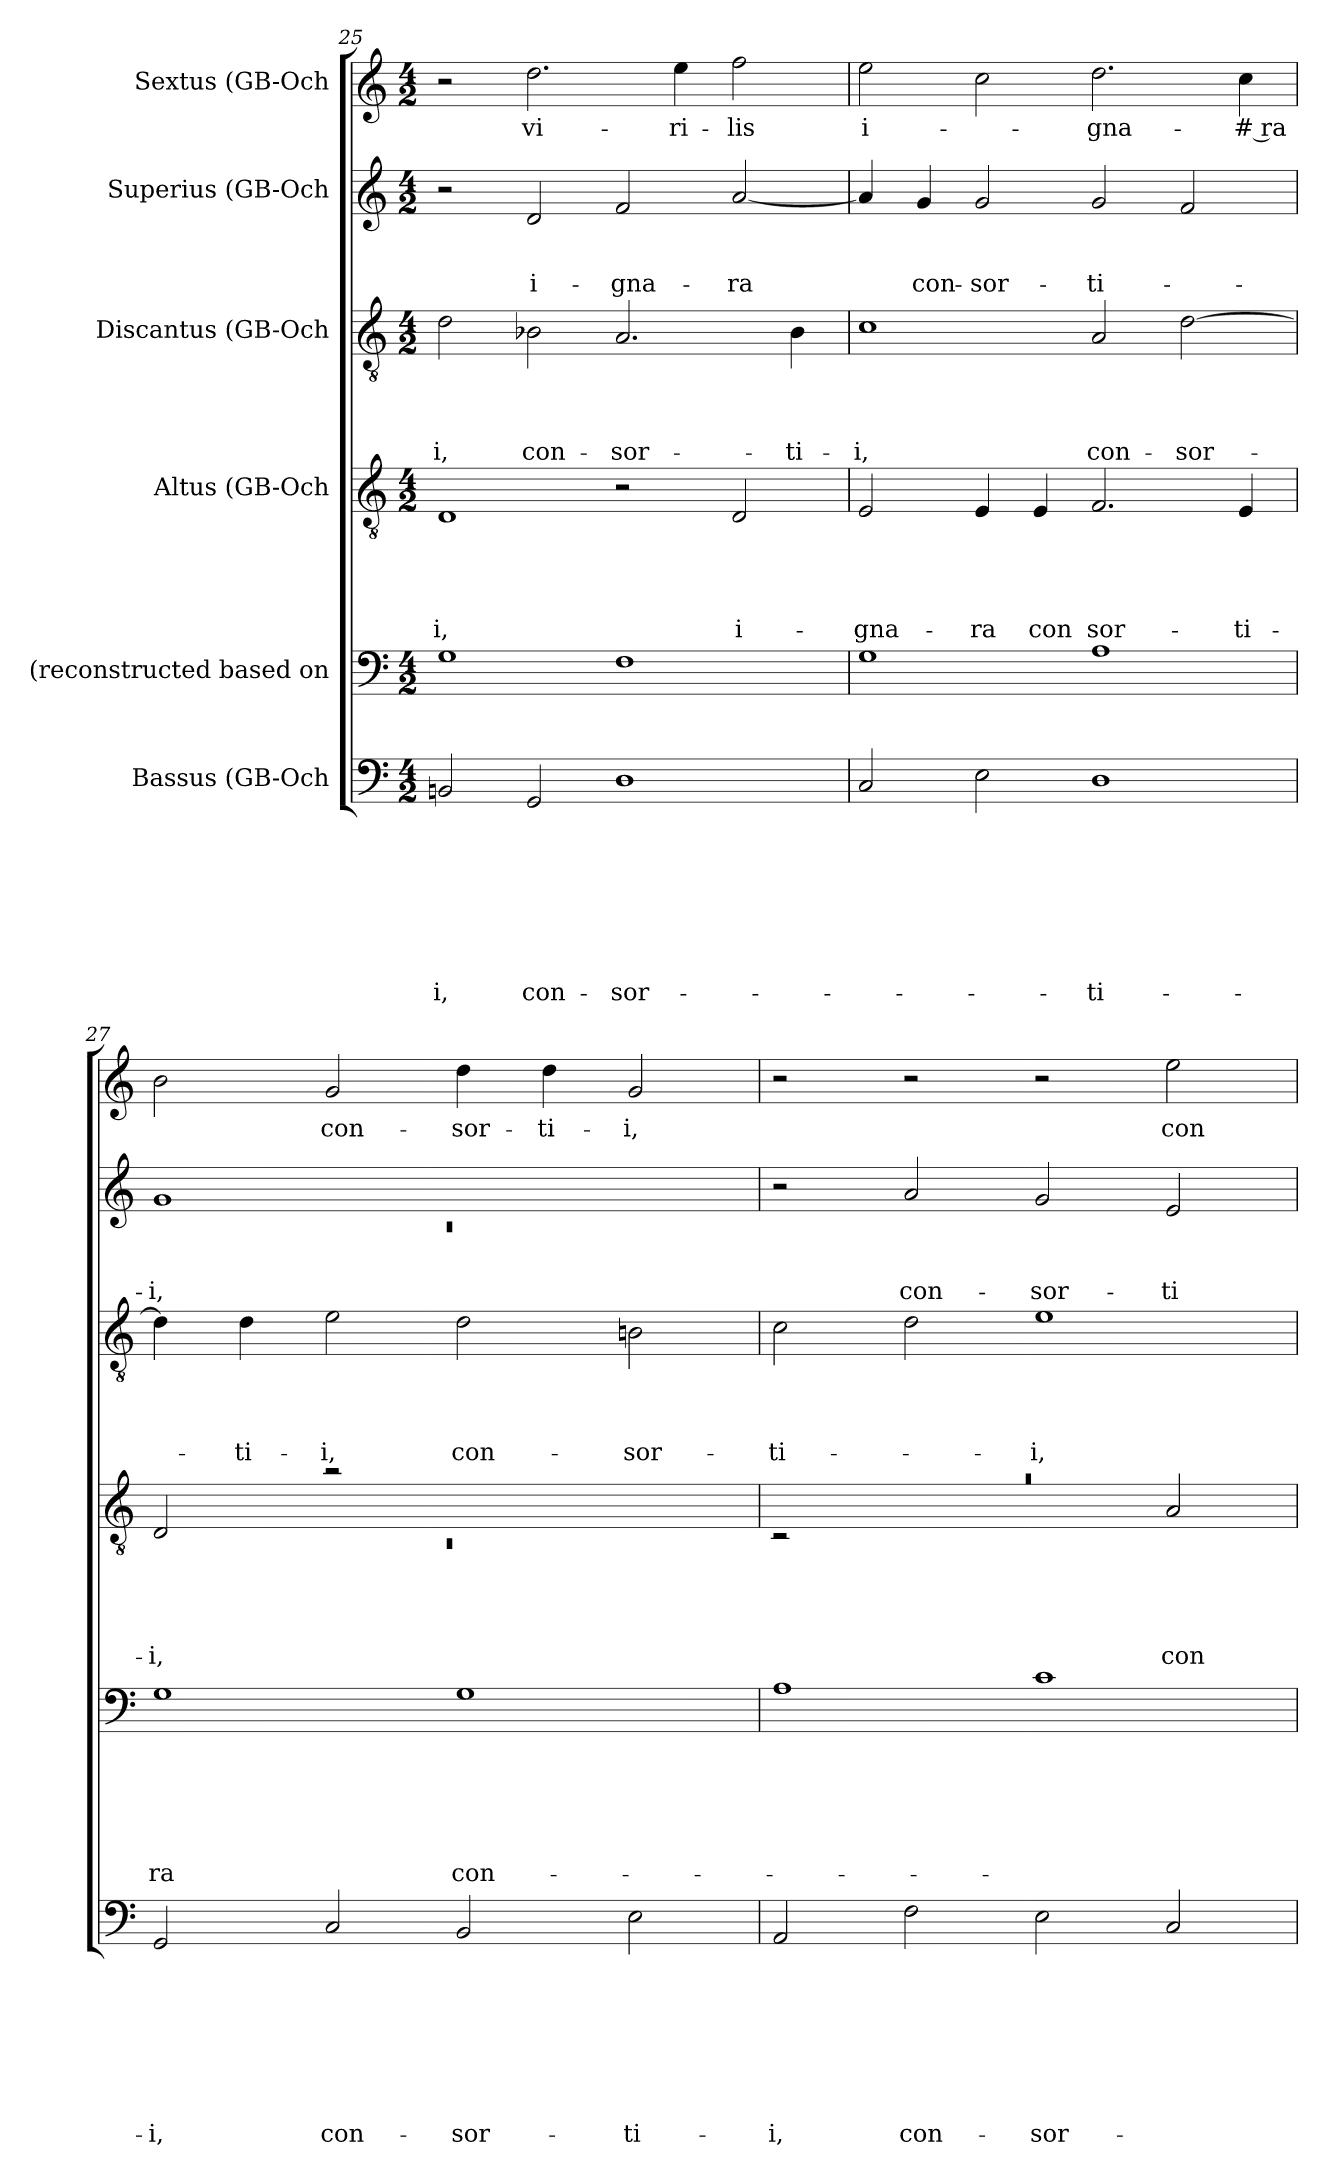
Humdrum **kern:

**kern	**text	**text	**text	**text	**text	**text	**text	**text	**kern	**text	**text	**text	**text	**text	**text	**kern	**text	**text	**text	**text	**text	**kern	**text	**text	**text	**text	**kern	**text	**text	**text	**kern	**text
*part6	*part6	*part6	*part6	*part6	*part6	*part6	*part6	*part6	*part5	*part5	*part5	*part5	*part5	*part5	*part5	*part4	*part4	*part4	*part4	*part4	*part4	*part3	*part3	*part3	*part3	*part3	*part2	*part2	*part2	*part2	*part1	*part1
*staff6	*staff6	*staff6	*staff6	*staff6	*staff6	*staff6	*staff6	*staff6	*staff5	*staff5	*staff5	*staff5	*staff5	*staff5	*staff5	*staff4	*staff4	*staff4	*staff4	*staff4	*staff4	*staff3	*staff3	*staff3	*staff3	*staff3	*staff2	*staff2	*staff2	*staff2	*staff1	*staff1
*I"Bassus (GB-Och	*	*	*	*	*	*	*	*	*I"(reconstructed based on	*	*	*	*	*	*	*I"Altus (GB-Och	*	*	*	*	*	*I"Discantus (GB-Och	*	*	*	*	*I"Superius (GB-Och	*	*	*	*I"Sextus (GB-Och	*
*clefF4	*	*	*	*	*	*	*	*	*clefF4	*	*	*	*	*	*	*clefGv2	*	*	*	*	*	*clefGv2	*	*	*	*	*clefG2	*	*	*	*clefG2	*
*k[]	*	*	*	*	*	*	*	*	*k[]	*	*	*	*	*	*	*k[]	*	*	*	*	*	*k[]	*	*	*	*	*k[]	*	*	*	*k[]	*
*C:	*	*	*	*	*	*	*	*	*C:	*	*	*	*	*	*	*C:	*	*	*	*	*	*C:	*	*	*	*	*C:	*	*	*	*C:	*
*M4/2	*	*	*	*	*	*	*	*	*M4/2	*	*	*	*	*	*	*M4/2	*	*	*	*	*	*M4/2	*	*	*	*	*M4/2	*	*	*	*M4/2	*
=25	=25	=25	=25	=25	=25	=25	=25	=25	=25	=25	=25	=25	=25	=25	=25	=25	=25	=25	=25	=25	=25	=25	=25	=25	=25	=25	=25	=25	=25	=25	=25	=25
!	!	!	!	!	!	!	!	!LO:LY:b	!	!	!	!	!	!	!	!	!	!	!	!	!LO:LY:b	!	!	!	!	!LO:LY:b	!	!	!	!	!	!
2BBn/	.	.	.	.	.	.	.	-i,	1G	.	.	.	.	.	.	1D	.	.	.	.	-i,	2d\	.	.	.	-i,	2r	.	.	.	2r	.
!	!	!	!	!	!	!	!	!LO:LY:b	!	!	!	!	!	!	!	!	!	!	!	!	!	!	!	!	!	!LO:LY:b	!	!	!	!LO:LY:b	!	!LO:LY:b
2GG/	.	.	.	.	.	.	.	con-	.	.	.	.	.	.	.	.	.	.	.	.	.	2B-X\	.	.	.	con-	2d/	.	.	i-	2.dd\	vi-
!	!	!	!	!	!	!	!	!LO:LY:b	!	!	!	!	!	!	!	!	!	!	!	!	!	!	!	!	!	!LO:LY:b	!	!	!	!LO:LY:b	!	!
1D	.	.	.	.	.	.	.	-sor-	1F	.	.	.	.	.	.	2r	.	.	.	.	.	2.A/	.	.	.	-sor-	2f/	.	.	-gna-	.	.
!	!	!	!	!	!	!	!	!	!	!	!	!	!	!	!	!	!	!	!	!	!	!	!	!	!	!	!	!	!	!	!	!LO:LY:b
.	.	.	.	.	.	.	.	.	.	.	.	.	.	.	.	.	.	.	.	.	.	.	.	.	.	.	.	.	.	.	4ee\	-ri-
!	!	!	!	!	!	!	!	!	!	!	!	!	!	!	!	!	!	!	!	!	!LO:LY:b	!	!	!	!	!	!	!	!	!LO:LY:b	!	!LO:LY:b
.	.	.	.	.	.	.	.	.	.	.	.	.	.	.	.	2D/	.	.	.	.	i-	.	.	.	.	.	[>2a/	.	.	-ra	2ff\	-lis
!	!	!	!	!	!	!	!	!	!	!	!	!	!	!	!	!	!	!	!	!	!	!	!	!	!	!LO:LY:b	!	!	!	!	!	!
.	.	.	.	.	.	.	.	.	.	.	.	.	.	.	.	.	.	.	.	.	.	4B-\	.	.	.	-ti-	.	.	.	.	.	.
!!LO:PB:g=z
=26	=26	=26	=26	=26	=26	=26	=26	=26	=26	=26	=26	=26	=26	=26	=26	=26	=26	=26	=26	=26	=26	=26	=26	=26	=26	=26	=26	=26	=26	=26	=26	=26
!	!	!	!	!	!	!	!	!	!	!	!	!	!	!	!	!	!	!	!	!	!LO:LY:b	!	!	!	!	!LO:LY:b	!	!	!	!	!	!LO:LY:b:rj
2C/	.	.	.	.	.	.	.	.	1G	.	.	.	.	.	.	2E/	.	.	.	.	-gna-	1c	.	.	.	-i,	4a/]	.	.	.	2ee\	i-
!	!	!	!	!	!	!	!	!	!	!	!	!	!	!	!	!	!	!	!	!	!	!	!	!	!	!	!	!	!	!LO:LY:b	!	!
.	.	.	.	.	.	.	.	.	.	.	.	.	.	.	.	.	.	.	.	.	.	.	.	.	.	.	4g/	.	.	con-	.	.
!	!	!	!	!	!	!	!	!	!	!	!	!	!	!	!	!	!	!	!	!	!LO:LY:b	!	!	!	!	!	!	!	!	!LO:LY:b:rj	!	!
2E\	.	.	.	.	.	.	.	.	.	.	.	.	.	.	.	4E/	.	.	.	.	-ra	.	.	.	.	.	2g/	.	.	-sor-	2cc\	.
!	!	!	!	!	!	!	!	!	!	!	!	!	!	!	!	!	!	!	!	!	!LO:LY:b	!	!	!	!	!	!	!	!	!	!	!
.	.	.	.	.	.	.	.	.	.	.	.	.	.	.	.	4E/	.	.	.	.	con	.	.	.	.	.	.	.	.	.	.	.
!	!	!	!	!	!	!	!	!LO:LY:b	!	!	!	!	!	!	!	!	!	!	!	!	!LO:LY:b	!	!	!	!	!LO:LY:b	!	!	!	!LO:LY:b	!	!LO:LY:b
1D	.	.	.	.	.	.	.	-ti-	1A	.	.	.	.	.	.	2.F/	.	.	.	.	sor-	2A/	.	.	.	con-	2g/	.	.	-ti-	2.dd\	-gna-
!	!	!	!	!	!	!	!	!	!	!	!	!	!	!	!	!	!	!	!	!	!	!	!	!	!	!LO:LY:b	!	!	!	!	!	!
.	.	.	.	.	.	.	.	.	.	.	.	.	.	.	.	.	.	.	.	.	.	[>2d\	.	.	.	-sor-	2f/	.	.	.	.	.
!	!	!	!	!	!	!	!	!	!	!	!	!	!	!	!	!	!	!	!	!	!LO:LY:b	!	!	!	!	!	!	!	!	!	!	!LO:LY:b:rj
.	.	.	.	.	.	.	.	.	.	.	.	.	.	.	.	4E/	.	.	.	.	-ti-	.	.	.	.	.	.	.	.	.	4cc\	-# ra
=27	=27	=27	=27	=27	=27	=27	=27	=27	=27	=27	=27	=27	=27	=27	=27	=27	=27	=27	=27	=27	=27	=27	=27	=27	=27	=27	=27	=27	=27	=27	=27	=27
*	*	*	*	*	*	*	*	*	*	*	*	*	*	*	*	*^	*	*	*	*	*	*	*	*	*	*	*^	*	*	*	*	*
!	!	!	!	!	!	!	!	!LO:LY:b	!	!	!	!	!	!	!LO:LY:b	!	!LO:N:vis=1	!	!	!	!	!LO:LY:b	!	!	!	!	!	!	!LO:N:vis=1	!	!	!LO:LY:b	!	!
2GG/	.	.	.	.	.	.	.	-i,	1G	.	.	.	.	.	-ra	2D/	0rC	.	.	.	.	-i,	4d\]	.	.	.	.	1g	0rc	.	.	-i,	2b\	.
!	!	!	!	!	!	!	!	!	!	!	!	!	!	!	!	!	!	!	!	!	!	!	!	!	!	!	!LO:LY:b	!	!	!	!	!	!	!
.	.	.	.	.	.	.	.	.	.	.	.	.	.	.	.	.	.	.	.	.	.	.	4d\	.	.	.	-ti-	.	.	.	.	.	.	.
!	!	!	!	!	!	!	!	!LO:LY:b	!	!	!	!	!	!	!	!	!	!	!	!	!	!	!	!	!	!	!LO:LY:b	!	!	!	!	!	!	!LO:LY:b
2C/	.	.	.	.	.	.	.	con-	.	.	.	.	.	.	.	2ra	.	.	.	.	.	.	2e\	.	.	.	-i,	.	.	.	.	.	2g/	con-
!	!	!	!	!	!	!	!	!LO:LY:b	!	!	!	!	!	!	!LO:LY:b	!	!	!	!	!	!	!	!	!	!	!	!LO:LY:b	!	!	!	!	!	!	!LO:LY:b
2BB/	.	.	.	.	.	.	.	-sor-	1G	.	.	.	.	.	con-	1ryy	.	.	.	.	.	.	2d\	.	.	.	con-	1ryy	.	.	.	.	4dd\	-sor-
!	!	!	!	!	!	!	!	!	!	!	!	!	!	!	!	!	!	!	!	!	!	!	!	!	!	!	!	!	!	!	!	!	!	!LO:LY:b
.	.	.	.	.	.	.	.	.	.	.	.	.	.	.	.	.	.	.	.	.	.	.	.	.	.	.	.	.	.	.	.	.	4dd\	-ti-
!	!	!	!	!	!	!	!	!LO:LY:b	!	!	!	!	!	!	!	!	!	!	!	!	!	!	!	!	!	!	!LO:LY:b	!	!	!	!	!	!	!LO:LY:b
2E\	.	.	.	.	.	.	.	-ti-	.	.	.	.	.	.	.	.	.	.	.	.	.	.	2Bn\	.	.	.	-sor-	.	.	.	.	.	2g/	-i,
*	*	*	*	*	*	*	*	*	*	*	*	*	*	*	*	*	*	*	*	*	*	*	*	*	*	*	*	*v	*v	*	*	*	*	*
=28	=28	=28	=28	=28	=28	=28	=28	=28	=28	=28	=28	=28	=28	=28	=28	=28	=28	=28	=28	=28	=28	=28	=28	=28	=28	=28	=28	=28	=28	=28	=28	=28	=28
!	!	!	!	!	!	!	!	!LO:LY:b	!	!	!	!	!	!	!	!LO:N:vis=1	!	!	!	!	!	!	!	!	!	!	!LO:LY:b	!	!	!	!	!	!
2AA/	.	.	.	.	.	.	.	-i,	1A	.	.	.	.	.	.	0ra	2rC	.	.	.	.	.	2c\	.	.	.	-ti-	2r	.	.	.	2r	.
!	!	!	!	!	!	!	!	!LO:LY:b	!	!	!	!	!	!	!	!	!	!	!	!	!	!	!	!	!	!	!	!	!	!	!LO:LY:b	!	!
2F\	.	.	.	.	.	.	.	con-	.	.	.	.	.	.	.	.	1ryy	.	.	.	.	.	2d\	.	.	.	.	2a/	.	.	con-	2r	.
!	!	!	!	!	!	!	!	!LO:LY:b	!	!	!	!	!	!	!	!	!	!	!	!	!	!	!	!	!	!	!LO:LY:b	!	!	!	!LO:LY:b	!	!
2E\	.	.	.	.	.	.	.	-sor-	1c	.	.	.	.	.	.	.	.	.	.	.	.	.	1e	.	.	.	-i,	2g/	.	.	-sor-	2r	.
!	!	!	!	!	!	!	!	!	!	!	!	!	!	!	!	!	!	!	!	!	!	!LO:LY:b	!	!	!	!	!	!	!	!	!LO:LY:b	!	!LO:LY:b
2C/	.	.	.	.	.	.	.	.	.	.	.	.	.	.	.	.	2A/	.	.	.	.	con-	.	.	.	.	.	2e/	.	.	-ti-	2ee\	con-
*	*	*	*	*	*	*	*	*	*	*	*	*	*	*	*	*v	*v	*	*	*	*	*	*	*	*	*	*	*	*	*	*	*	*
=	=	=	=	=	=	=	=	=	=	=	=	=	=	=	=	=	=	=	=	=	=	=	=	=	=	=	=	=	=	=	=	=
*-	*-	*-	*-	*-	*-	*-	*-	*-	*-	*-	*-	*-	*-	*-	*-	*-	*-	*-	*-	*-	*-	*-	*-	*-	*-	*-	*-	*-	*-	*-	*-	*-
